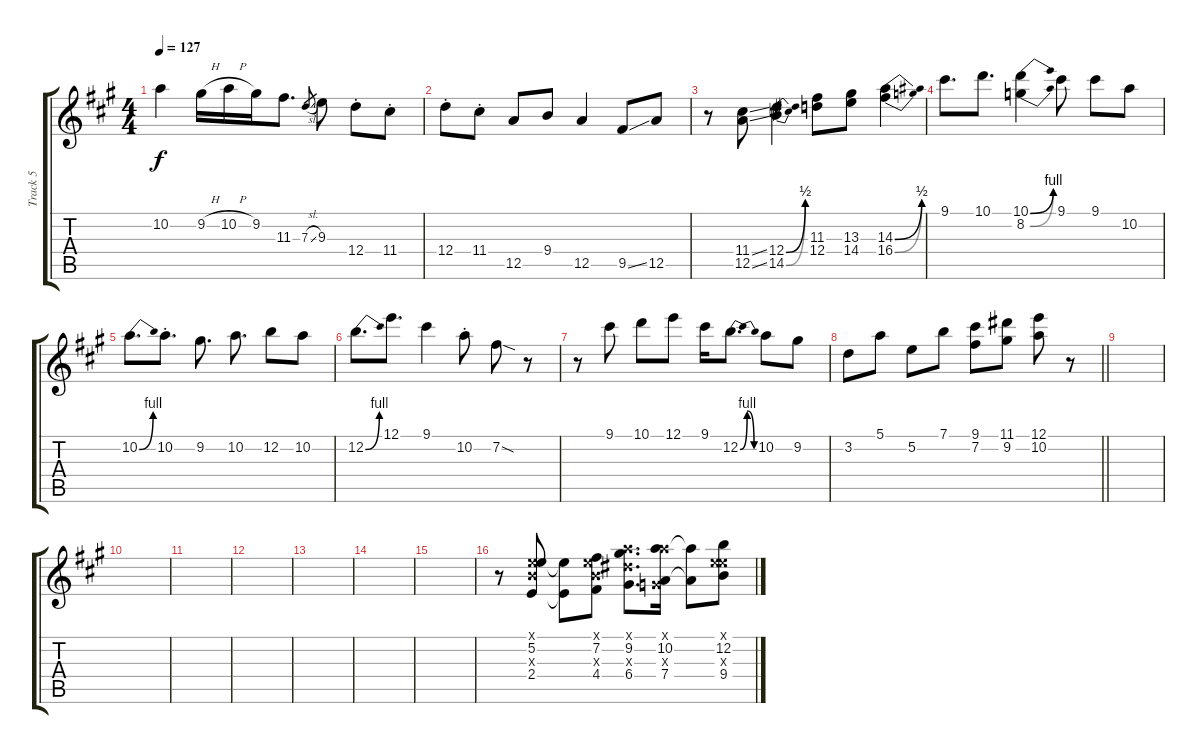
\track ("Track 5" "Track 5") {instrument acousticguitarsteel}
\staff {score tabs}
\tuning (E4 B3 G3 D3 A2 E2) {hide}
\ts (4 4)
\tempo 127
\clef g2
\ks a
10.2.4{dy f volume 16} 9.2{h}.16 10.2{h}.16 9.2.16 11.3.8{d} 7.3{sl}.8{gr} 9.3.8 12.4{st}.8 11.4{st}.8 |
12.4{st}.8 11.4{st}.8 12.5.8 9.4.8 12.5.4 9.5{ss}.8 12.5.8 |
r.8 (11.4{ss} 12.5{ss}).8 (12.4{be (bend 0 0 60 2)} 14.5{be (bend 0 0 60 2)}).4 (11.3 12.4).8 (13.3 14.4).8 (14.3{be (bend 0 0 60 2)} 16.4{be (bend 0 0 60 2)}).4 |
9.1.8{d} 10.1.8{d} (10.1{be (bend 0 0 60 4)} 8.2{be (bend 0 0 60 4)}).4 9.1.8 9.1.8 10.2.8 |
10.2{be (bend 0 0 60 4)}.8{d} 10.2{st}.8{d} 9.2.8{d} 10.2.8{d} 12.2.8 10.2.8 |
12.2{be (bend 0 0 60 4)}.8{d} 12.1.8{d} 9.1.4 10.2{st}.8 7.2{sod}.8 r.8 |
r.8 9.1.8 10.1.8 12.1.8 9.1.16 12.2{be (bendrelease 0 0 30 4 30 4 60 0)}.8{d} 10.2.8 9.2.8 |
\barLineRight lightlight
3.2.8 5.1.8 5.2.8 7.1.8 (9.1 7.2).8 (11.1 9.2).8 (12.1 10.2).8 r.8 |
|
|
|
|
|
|
|
r.8 (0.1{x} 5.2 4.3{x} 2.4).8 (5.2{t} 2.4{t}).8 (0.1{x} 7.2 4.3{x} 4.4).8 (5.1{x} 9.2 8.3{x} 6.4).8{d} (5.1{x} 10.2 0.3{x} 7.4).16 (10.2{t} 7.4{t}).8 (0.1{x} 12.2 9.3{x} 9.4).8
